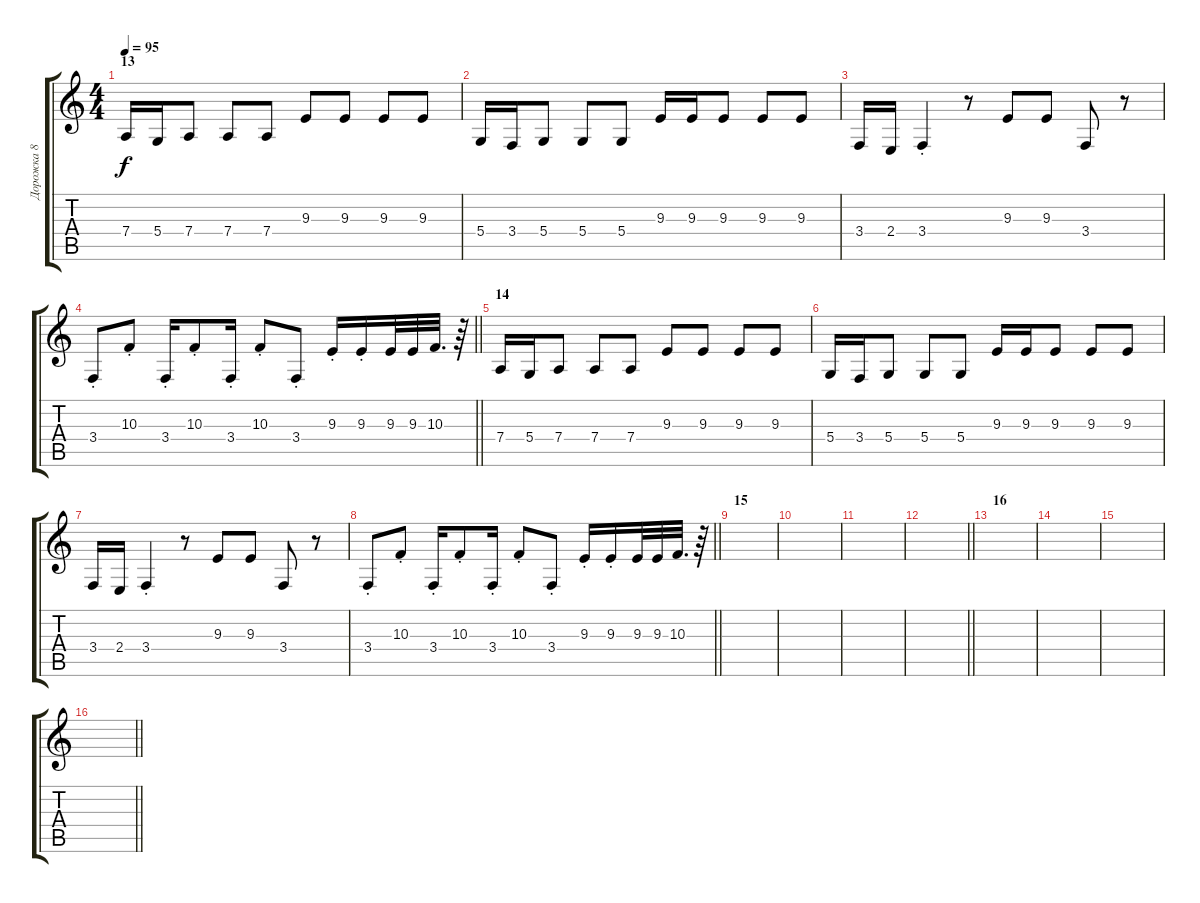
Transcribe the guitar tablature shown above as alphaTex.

\track ("Дорожка 8" "Дорожка 8") {instrument steeldrums}
\staff {score tabs}
\tuning (E4 B3 G3 D3 A2 E2) {hide}
\ts (4 4)
\section ("" "13")
\tempo 95
\clef g2
\ks c
7.4.16{dy f} 5.4.16 7.4.8 7.4.8 7.4.8 9.3.8 9.3.8 9.3.8 9.3.8 |
5.4.16 3.4.16 5.4.8 5.4.8 5.4.8 9.3.16 9.3.16 9.3.8 9.3.8 9.3.8 |
3.4.16 2.4.16 3.4{st}.4 r.8 9.3.8 9.3.8 3.4.8 r.8 |
\barLineRight lightlight
3.4{st}.8 10.3{st}.8 3.4{st}.16 10.3{st}.8 3.4{st}.16 10.3{st}.8 3.4{st}.8 9.3{st}.16 9.3{st}.16 9.3.32 9.3.32 10.3.32{d} r.64 |
\section ("" "14")
7.4.16 5.4.16 7.4.8 7.4.8 7.4.8 9.3.8 9.3.8 9.3.8 9.3.8 |
5.4.16 3.4.16 5.4.8 5.4.8 5.4.8 9.3.16 9.3.16 9.3.8 9.3.8 9.3.8 |
3.4.16 2.4.16 3.4{st}.4 r.8 9.3.8 9.3.8 3.4.8 r.8 |
\barLineRight lightlight
3.4{st}.8 10.3{st}.8 3.4{st}.16 10.3{st}.8 3.4{st}.16 10.3{st}.8 3.4{st}.8 9.3{st}.16 9.3{st}.16 9.3.32 9.3.32 10.3.32{d} r.64 |
\section ("" "15")
|
|
|
\barLineRight lightlight
|
\section ("" "16")
|
|
|
\barLineRight lightlight
